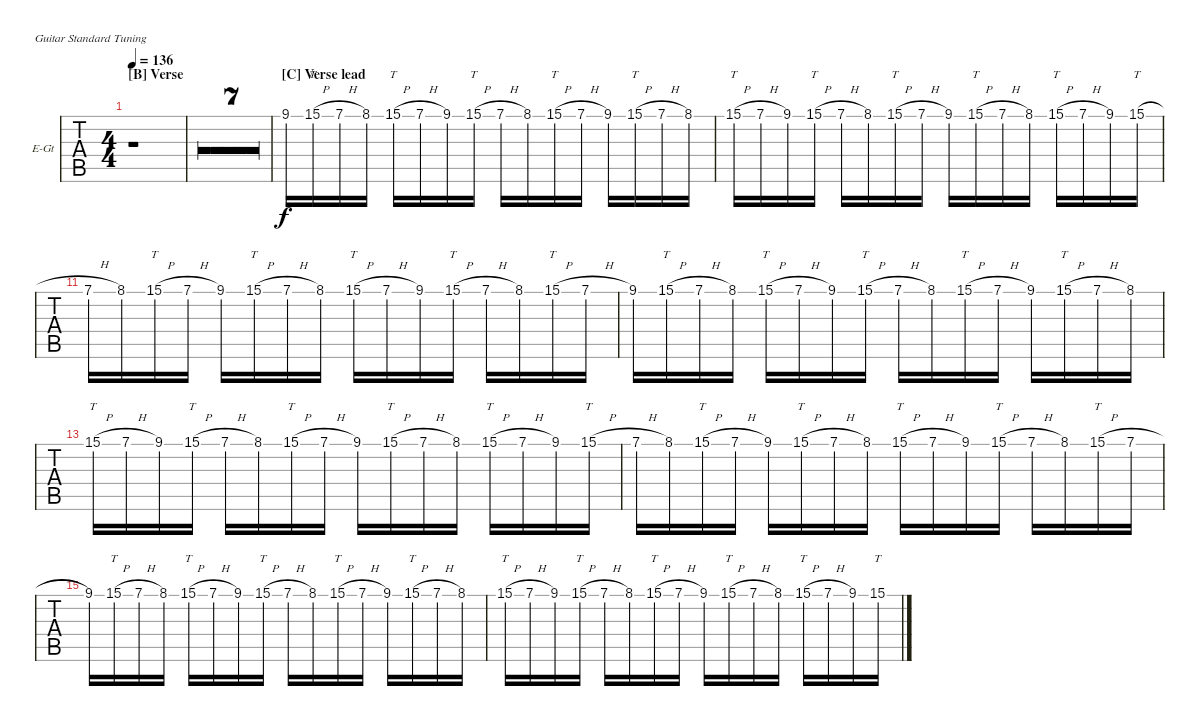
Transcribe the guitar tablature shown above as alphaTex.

\defaultSystemsLayout 4
\bracketExtendMode groupsimilarinstruments
\firstSystemTrackNameOrientation horizontal
\otherSystemsTrackNameOrientation horizontal
\defaultBarNumberDisplay FirstOfSystem
\track ("Lead" "E-Gt") {multiBarRest instrument distortionguitar}
\staff {tabs}
\tuning (E4 B3 G3 D3 A2 E2)
\ts (4 4)
\section ("B" "Verse")
\tempo 136
\clef g2
\ks c
r.1{dy f} |
r.1 |
r.1 |
r.1 |
r.1 |
r.1 |
r.1 |
r.1 |
\section ("C" "Verse lead")
9.1.16 15.1{h}.16{tt} 7.1{h}.16 8.1.16 15.1{h}.16{tt} 7.1{h}.16 9.1.16 15.1{h}.16{tt} 7.1{h}.16 8.1.16 15.1{h}.16{tt} 7.1{h}.16 9.1.16 15.1{h}.16{tt} 7.1{h}.16 8.1.16 |
15.1{h}.16{tt} 7.1{h}.16 9.1.16 15.1{h}.16{tt} 7.1{h}.16 8.1.16 15.1{h}.16{tt} 7.1{h}.16 9.1.16 15.1{h}.16{tt} 7.1{h}.16 8.1.16 15.1{h}.16{tt} 7.1{h}.16 9.1.16 15.1{h}.16{tt} |
7.1{h}.16 8.1.16 15.1{h}.16{tt} 7.1{h}.16 9.1.16 15.1{h}.16{tt} 7.1{h}.16 8.1.16 15.1{h}.16{tt} 7.1{h}.16 9.1.16 15.1{h}.16{tt} 7.1{h}.16 8.1.16 15.1{h}.16{tt} 7.1{h}.16 |
9.1.16 15.1{h}.16{tt} 7.1{h}.16 8.1.16 15.1{h}.16{tt} 7.1{h}.16 9.1.16 15.1{h}.16{tt} 7.1{h}.16 8.1.16 15.1{h}.16{tt} 7.1{h}.16 9.1.16 15.1{h}.16{tt} 7.1{h}.16 8.1.16 |
15.1{h}.16{tt} 7.1{h}.16 9.1.16 15.1{h}.16{tt} 7.1{h}.16 8.1.16 15.1{h}.16{tt} 7.1{h}.16 9.1.16 15.1{h}.16{tt} 7.1{h}.16 8.1.16 15.1{h}.16{tt} 7.1{h}.16 9.1.16 15.1{h}.16{tt} |
7.1{h}.16 8.1.16 15.1{h}.16{tt} 7.1{h}.16 9.1.16 15.1{h}.16{tt} 7.1{h}.16 8.1.16 15.1{h}.16{tt} 7.1{h}.16 9.1.16 15.1{h}.16{tt} 7.1{h}.16 8.1.16 15.1{h}.16{tt} 7.1{h}.16 |
9.1.16 15.1{h}.16{tt} 7.1{h}.16 8.1.16 15.1{h}.16{tt} 7.1{h}.16 9.1.16 15.1{h}.16{tt} 7.1{h}.16 8.1.16 15.1{h}.16{tt} 7.1{h}.16 9.1.16 15.1{h}.16{tt} 7.1{h}.16 8.1.16 |
15.1{h}.16{tt} 7.1{h}.16 9.1.16 15.1{h}.16{tt} 7.1{h}.16 8.1.16 15.1{h}.16{tt} 7.1{h}.16 9.1.16 15.1{h}.16{tt} 7.1{h}.16 8.1.16 15.1{h}.16{tt} 7.1{h}.16 9.1.16 15.1.16{tt}
